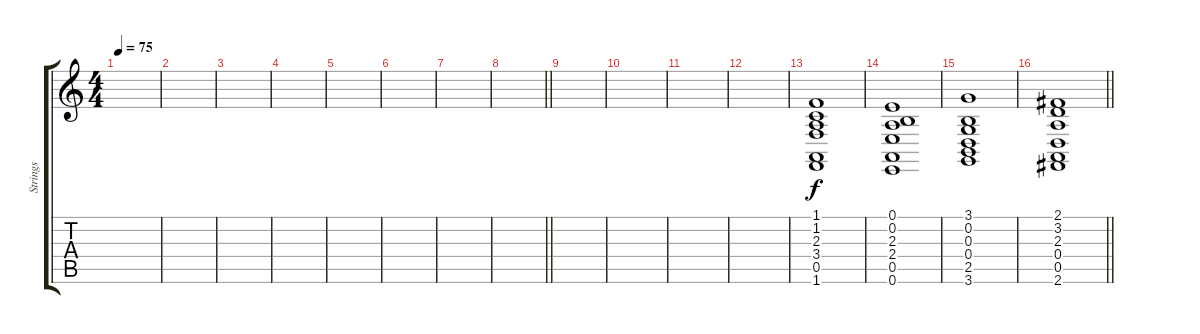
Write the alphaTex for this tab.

\track ("Strings" "Strings") {instrument stringensemble2}
\staff {score tabs}
\tuning (E4 B3 G3 D3 A2 E2) {hide}
\ts (4 4)
\tempo 75
\clef g2
\ks c
|
|
|
|
|
|
|
\barLineRight lightlight
|
|
|
|
|
(1.1 1.2 2.3 3.4 0.5 1.6).1 |
(0.1 0.2 2.3 2.4 0.5 0.6).1 |
(3.1 0.2 0.3 0.4 2.5 3.6).1 |
\barLineRight lightlight
(2.1 3.2 2.3 0.4 0.5 2.6).1
